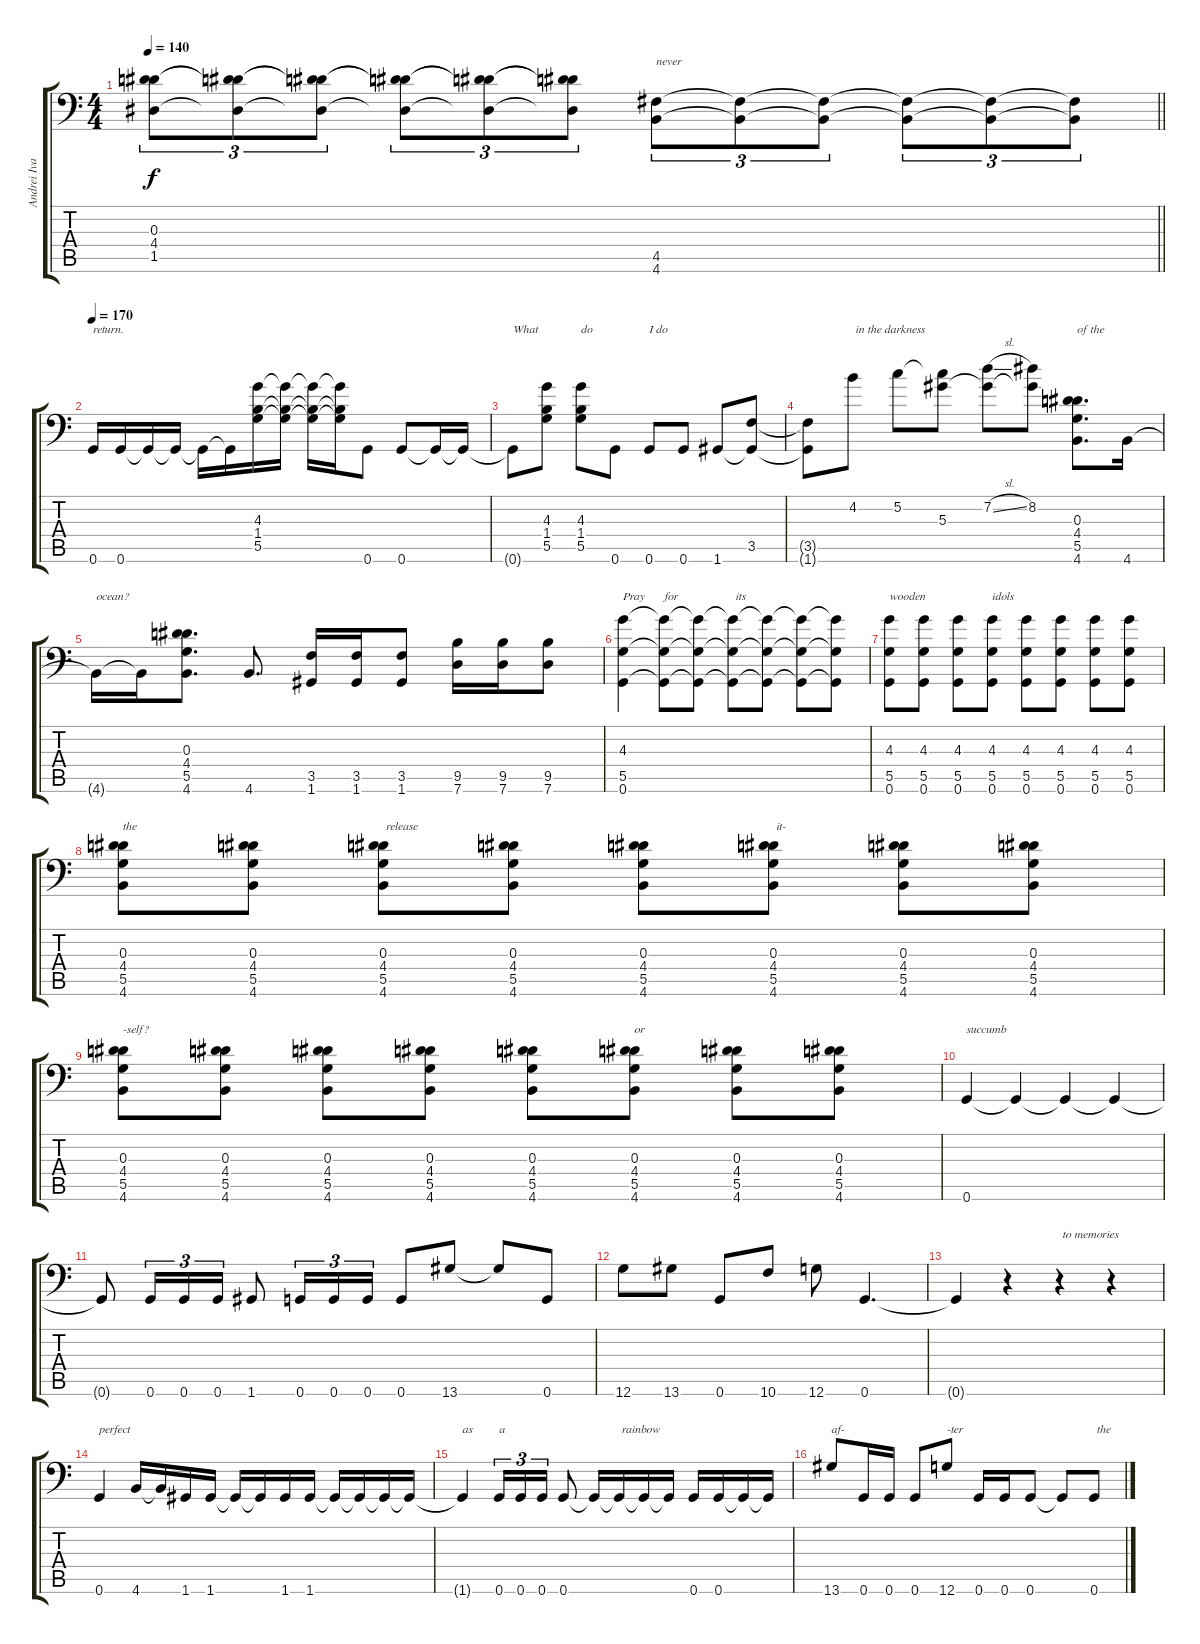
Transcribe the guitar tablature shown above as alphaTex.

\track ("Andrei Ivanov" "Andrei Iva") {instrument distortionguitar}
\staff {score tabs}
\tuning (C4 G3 Eb3 Bb2 D2 G1) {hide}
\ts (4 4)
\tempo 140
\clef f4
\barLineRight lightlight
\ks c
(0.3{t} 4.4{t} 1.5{t}).8{tu (3 2) dy f} (0.3{t} 4.4{t} 1.5{t}).8{tu (3 2)} (0.3{t} 4.4{t} 1.5{t}).8{tu (3 2)} (0.3{t} 4.4{t} 1.5{t}).8{tu (3 2)} (0.3{t} 4.4{t} 1.5{t}).8{tu (3 2)} (0.3{t} 4.4{t} 1.5{t}).8{tu (3 2)} (4.5 4.6).8{tu (3 2) txt "never"} (4.5{t} 4.6{t}).8{tu (3 2)} (4.5{t} 4.6{t}).8{tu (3 2)} (4.5{t} 4.6{t}).8{tu (3 2)} (4.5{t} 4.6{t}).8{tu (3 2)} (4.5{t} 4.6{t}).8{tu (3 2)} |
\tempo 170
0.6.16{txt "return."} 0.6.16 0.6{t}.16 0.6{t}.16 0.6{t}.16 0.6{t}.16 (4.3 1.4 5.5).16 (4.3{t} 1.4{t} 5.5{t}).16 (4.3{t} 1.4{t} 5.5{t}).16 (4.3{t} 1.4{t} 5.5{t}).16 0.6.8 0.6.8 0.6{t}.16 0.6{t}.16 |
0.6{t}.8{txt "What "} (4.3 1.4 5.5).8 (4.3 1.4 5.5).8{txt "do"} 0.6.8 0.6.8{txt "I do"} 0.6.8 1.6.8 (3.5 1.6{t}).8 |
(3.5{t} 1.6{t}).8 4.2.8{txt " in the darkness "} 5.2.8 (5.2{t} 5.3).8 (7.2{sl} 5.3{t}).8 (8.2 5.3{t}).8 (0.3 4.4 5.5 4.6).8{d txt "of the "} 4.6.16 |
4.6{t}.16{txt "ocean?"} 4.6{t}.16 (0.3 4.4 5.5 4.6).8{d} 4.6.8{d} (3.5 1.6).16 (3.5 1.6).16 (3.5 1.6).8 (9.5 7.6).16 (9.5 7.6).16 (9.5 7.6).8 |
(4.3 5.5 0.6).4{txt "Pray "} (4.3{t} 5.5{t} 0.6{t}).8{txt "for "} (4.3{t} 5.5{t} 0.6{t}).8 (4.3{t} 5.5{t} 0.6{t}).8{txt " its "} (4.3{t} 5.5{t} 0.6{t}).8 (4.3{t} 5.5{t} 0.6{t}).8 (4.3{t} 5.5{t} 0.6{t}).8 |
(4.3 5.5 0.6).8{txt "wooden "} (4.3 5.5 0.6).8 (4.3 5.5 0.6).8 (4.3 5.5 0.6).8{txt "idols"} (4.3 5.5 0.6).8 (4.3 5.5 0.6).8 (4.3 5.5 0.6).8 (4.3 5.5 0.6).8 |
(0.3 4.4 5.5 4.6).8{txt "the"} (0.3 4.4 5.5 4.6).8 (0.3 4.4 5.5 4.6).8{txt " release"} (0.3 4.4 5.5 4.6).8 (0.3 4.4 5.5 4.6).8 (0.3 4.4 5.5 4.6).8{txt " it-"} (0.3 4.4 5.5 4.6).8 (0.3 4.4 5.5 4.6).8 |
(0.3 4.4 5.5 4.6).8{txt "-self?"} (0.3 4.4 5.5 4.6).8 (0.3 4.4 5.5 4.6).8 (0.3 4.4 5.5 4.6).8 (0.3 4.4 5.5 4.6).8 (0.3 4.4 5.5 4.6).8{txt "or "} (0.3 4.4 5.5 4.6).8 (0.3 4.4 5.5 4.6).8 |
0.6.4{txt "succumb"} 0.6{t}.4 0.6{t}.4 0.6{t}.4 |
0.6{t}.8 0.6.16{tu (3 2)} 0.6.16{tu (3 2)} 0.6.16{tu (3 2)} 1.6.8 0.6.16{tu (3 2)} 0.6.16{tu (3 2)} 0.6.16{tu (3 2)} 0.6.8 13.6.8 13.6{t}.8 0.6.8 |
12.6.8 13.6.8 0.6.8 10.6.8 12.6.8 0.6.4{d} |
0.6{t}.4 r.4 r.4{txt " to memories"} r.4 |
0.6.4{txt "perfect "} 4.6.16 4.6{t}.16 1.6.16 1.6.16 1.6{t}.16 1.6{t}.16 1.6.16 1.6.16 1.6{t}.16 1.6{t}.16 1.6{t}.16 1.6{t}.16 |
1.6{t}.4{txt "as "} 0.6.16{tu (3 2) txt "a"} 0.6.16{tu (3 2)} 0.6.16{tu (3 2)} 0.6.8 0.6{t}.16 0.6{t}.16{txt " rainbow "} 0.6{t}.16 0.6{t}.16 0.6.16 0.6.16 0.6{t}.16 0.6{t}.16 |
13.6.8{txt "af-"} 0.6.16 0.6.16 0.6.8 12.6.8{txt "-ter"} 0.6.16 0.6.16 0.6.8 0.6{t}.8 0.6.8{txt " the "}
